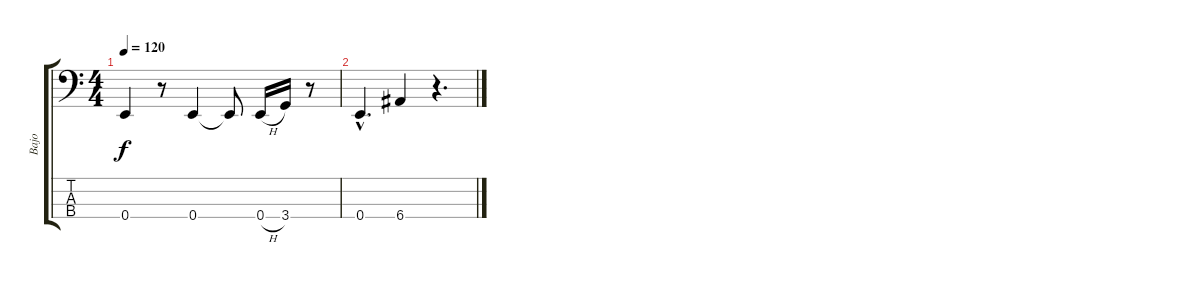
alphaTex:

\track ("Bajo" "Bajo") {instrument electricbassfinger}
\staff {score tabs}
\tuning (G2 D2 A1 E1) {hide}
\ts (4 4)
\tempo 120
\clef f4
\ks c
0.4.4{dy f} r.8 0.4.4 0.4{t}.8 0.4{h}.16 3.4.16 r.8 |
0.4{hac}.4{d} 6.4.4 r.4{d}
